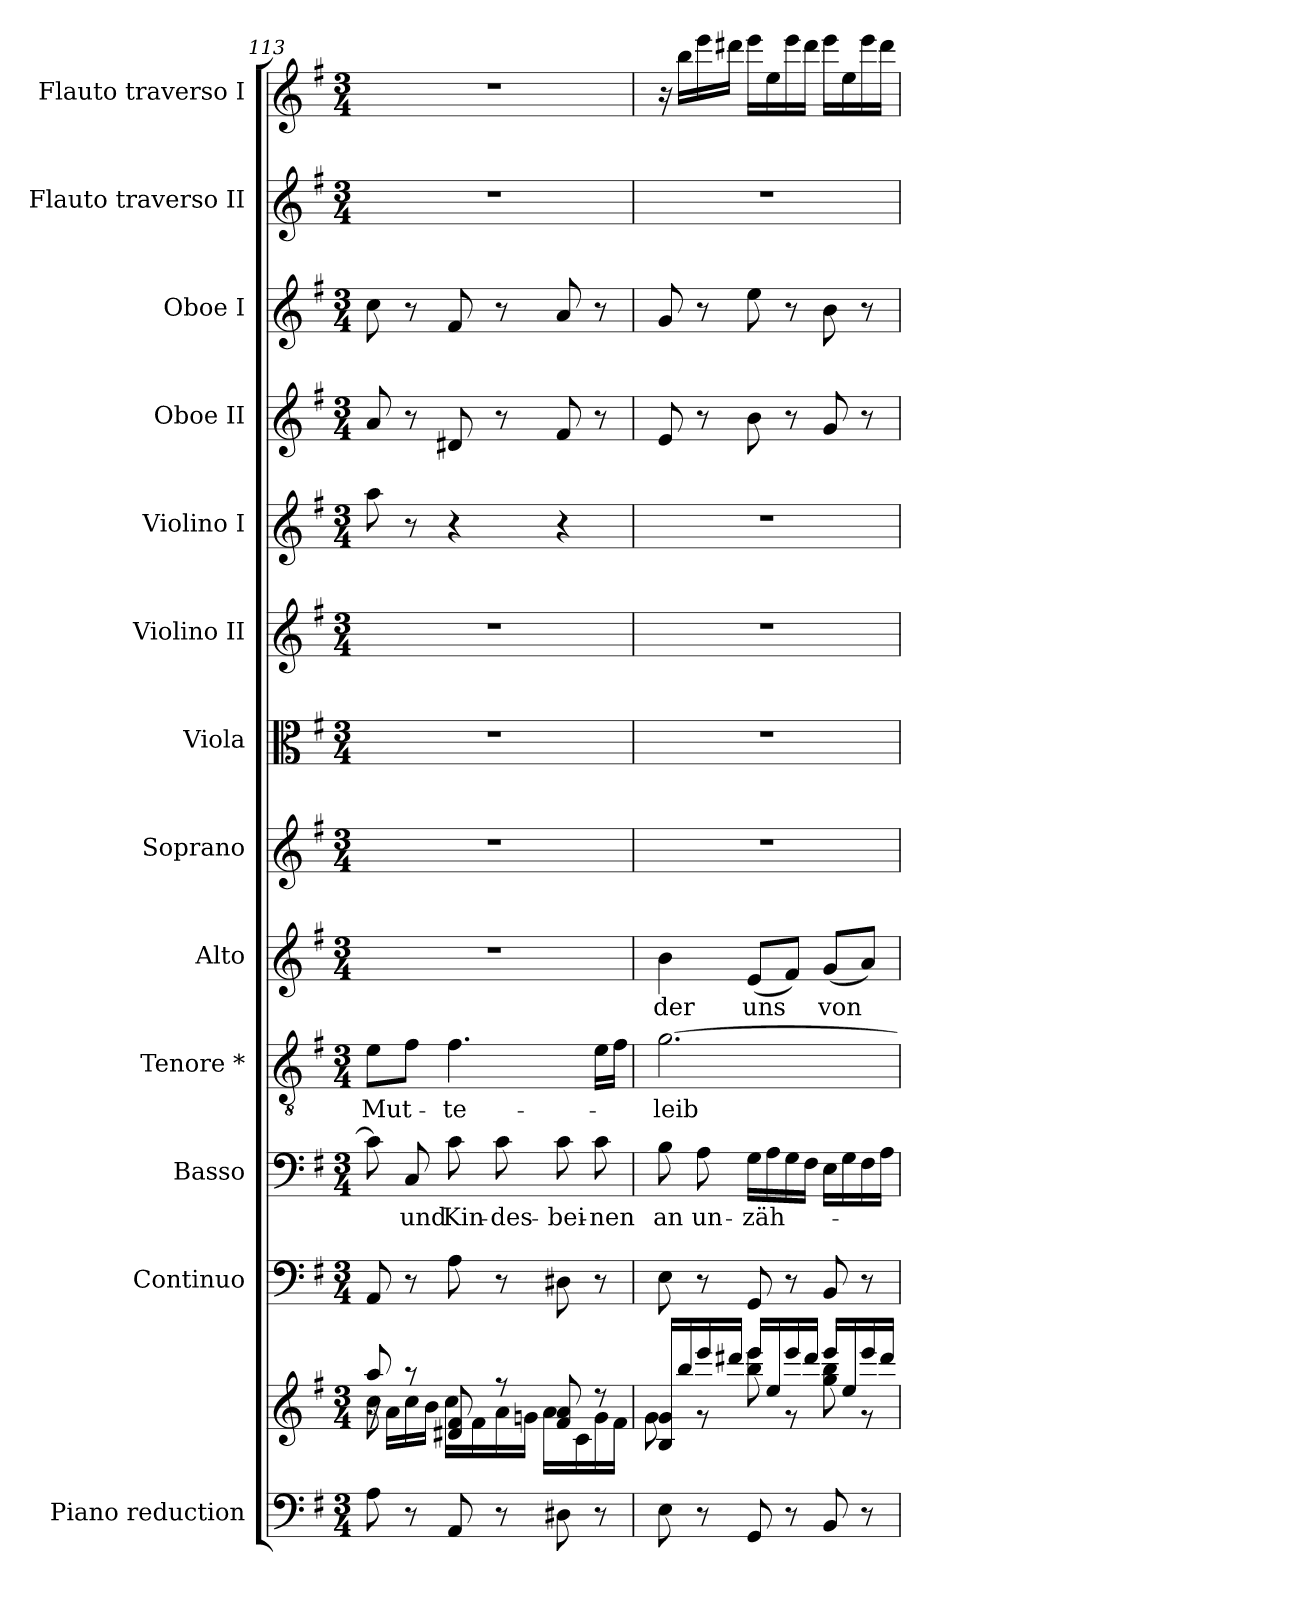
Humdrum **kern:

**kern	**kern	**kern	**kern	**text	**kern	**text	**kern	**text	**kern	**kern	**kern	**kern	**kern	**kern	**kern	**kern
*part13	*part13	*part12	*part11	*part11	*part10	*part10	*part9	*part9	*part8	*part7	*part6	*part5	*part4	*part3	*part2	*part1
*staff14	*staff13	*staff12	*staff11	*staff11	*staff10	*staff10	*staff9	*staff9	*staff8	*staff7	*staff6	*staff5	*staff4	*staff3	*staff2	*staff1
*I"Piano reduction	*	*I"Continuo	*I"Basso	*	*I"Tenore *	*	*I"Alto	*	*I"Soprano	*I"Viola	*I"Violino II	*I"Violino I	*I"Oboe II	*I"Oboe I	*I"Flauto traverso II	*I"Flauto traverso I
*I'Pno	*	*	*	*	*	*	*	*	*	*I'Vla	*I'Vln	*I'Vln	*I'Ob	*I'Ob	*	*
*clefF4	*clefG2	*clefF4	*clefF4	*	*clefGv2	*	*clefG2	*	*clefG2	*clefC3	*clefG2	*clefG2	*clefG2	*clefG2	*clefG2	*clefG2
*k[f#]	*k[f#]	*k[f#]	*k[f#]	*	*k[f#]	*	*k[f#]	*	*k[f#]	*k[f#]	*k[f#]	*k[f#]	*k[f#]	*k[f#]	*k[f#]	*k[f#]
*M3/4	*M3/4	*M3/4	*M3/4	*	*M3/4	*	*M3/4	*	*M3/4	*M3/4	*M3/4	*M3/4	*M3/4	*M3/4	*M3/4	*M3/4
=113	=113	=113	=113	=113	=113	=113	=113	=113	=113	=113	=113	=113	=113	=113	=113	=113
*	*^	*	*	*	*	*	*	*	*	*	*	*	*	*	*	*
*	*	*^	*	*	*	*	*	*	*	*	*	*	*	*	*	*	*
!	!	!	!	!	!	!	!	!LO:LY:b	!	!	!	!	!	!	!	!	!	!
8A\	8aa/	8cc\	16r	8AA/	8c\]	.	8e\L	Mut-	2.r	.	2.r	2.r	2.r	8aa\	8a/	8cc\	2.r	2.r
.	.	.	16a\LL	.	.	.	.	.	.	.	.	.	.	.	.	.	.	.
!	!	!	!	!	!	!LO:LY:b	!	!	!	!	!	!	!	!	!	!	!	!
8r	8r	8ryy	16cc\	8r	8C/	und	8f#\J	.	.	.	.	.	.	8r	8r	8r	.	.
.	.	.	16b\JJ	.	.	.	.	.	.	.	.	.	.	.	.	.	.	.
!	!	!	!	!	!	!LO:LY:b	!	!LO:LY:b	!	!	!	!	!	!	!	!	!	!
8AA/	8d#X/ 8f#/	16cc\LL	2ryy	8A\	8c\	Kin-	4.f#\	-te-	.	.	.	.	.	4r	8d#X/	8f#/	.	.
.	.	16f#\	.	.	.	.	.	.	.	.	.	.	.	.	.	.	.	.
!	!	!	!	!	!	!LO:LY:b	!	!	!	!	!	!	!	!	!	!	!	!
8r	8r	16a\	.	8r	8c\	-des-	.	.	.	.	.	.	.	.	8r	8r	.	.
.	.	16gn\JJ	.	.	.	.	.	.	.	.	.	.	.	.	.	.	.	.
!	!	!	!	!	!	!LO:LY:b	!	!	!	!	!	!	!	!	!	!	!	!
8D#X\	8f#/ 8a/	16a\LL	.	8D#X\	8c\	-bei-	.	.	.	.	.	.	.	4r	8f#/	8a/	.	.
.	.	16c\	.	.	.	.	.	.	.	.	.	.	.	.	.	.	.	.
!	!	!	!	!	!	!LO:LY:b	!	!	!	!	!	!	!	!	!	!	!	!
8r	8r	16g\	.	8r	8c\	-nen	16e\LL	.	.	.	.	.	.	.	8r	8r	.	.
.	.	16f#\JJ	.	.	.	.	16f#\JJ	.	.	.	.	.	.	.	.	.	.	.
*	*	*v	*v	*	*	*	*	*	*	*	*	*	*	*	*	*	*	*
!!LO:PB:g=z
=114	=114	=114	=114	=114	=114	=114	=114	=114	=114	=114	=114	=114	=114	=114	=114	=114	=114
!	!	!	!	!	!LO:LY:b	!	!LO:LY:b	!	!LO:LY:b	!	!	!	!	!	!	!	!
8E\	16B/ 16g/LL	8g\	8E\	8B\	an	[2.g\	-leib	4b\	der	2.r	2.r	2.r	2.r	8e/	8g/	2.r	16r
.	16bb/	.	.	.	.	.	.	.	.	.	.	.	.	.	.	.	16bb\LL
!	!	!	!	!	!LO:LY:b	!	!	!	!	!	!	!	!	!	!	!	!
8r	16eee/	8r	8r	8A\	un-	.	.	.	.	.	.	.	.	8r	8r	.	16eee\
.	16ddd#X/JJ	.	.	.	.	.	.	.	.	.	.	.	.	.	.	.	16ddd#X\JJ
!	!	!	!	!	!LO:LY:b	!	!	!	!LO:LY:b	!	!	!	!	!	!	!	!
8GG/	16eee/LL	8bb\ 8eee\	8GG/	16G\LL	-zäh-	.	.	(8e/L	uns	.	.	.	.	8b\	8ee\	.	16eee\LL
.	16ee/	.	.	16A\	.	.	.	.	.	.	.	.	.	.	.	.	16ee\
8r	16eee/	8r	8r	16G\	.	.	.	8f#/J)	.	.	.	.	.	8r	8r	.	16eee\
.	16ddd#/JJ	.	.	16F#\JJ	.	.	.	.	.	.	.	.	.	.	.	.	16ddd#\JJ
!	!	!	!	!	!	!	!	!	!LO:LY:b	!	!	!	!	!	!	!	!
8BB/	16eee/LL	8gg\ 8bb\	8BB/	16E\LL	.	.	.	(8g/L	von	.	.	.	.	8g/	8b\	.	16eee\LL
.	16ee/	.	.	16G\	.	.	.	.	.	.	.	.	.	.	.	.	16ee\
8r	16eee/	8r	8r	16F#\	.	.	.	8a/J)	.	.	.	.	.	8r	8r	.	16eee\
.	16ddd#/JJ	.	.	16A\JJ	.	.	.	.	.	.	.	.	.	.	.	.	16ddd#\JJ
*	*v	*v	*	*	*	*	*	*	*	*	*	*	*	*	*	*	*
=	=	=	=	=	=	=	=	=	=	=	=	=	=	=	=	=
*-	*-	*-	*-	*-	*-	*-	*-	*-	*-	*-	*-	*-	*-	*-	*-	*-
